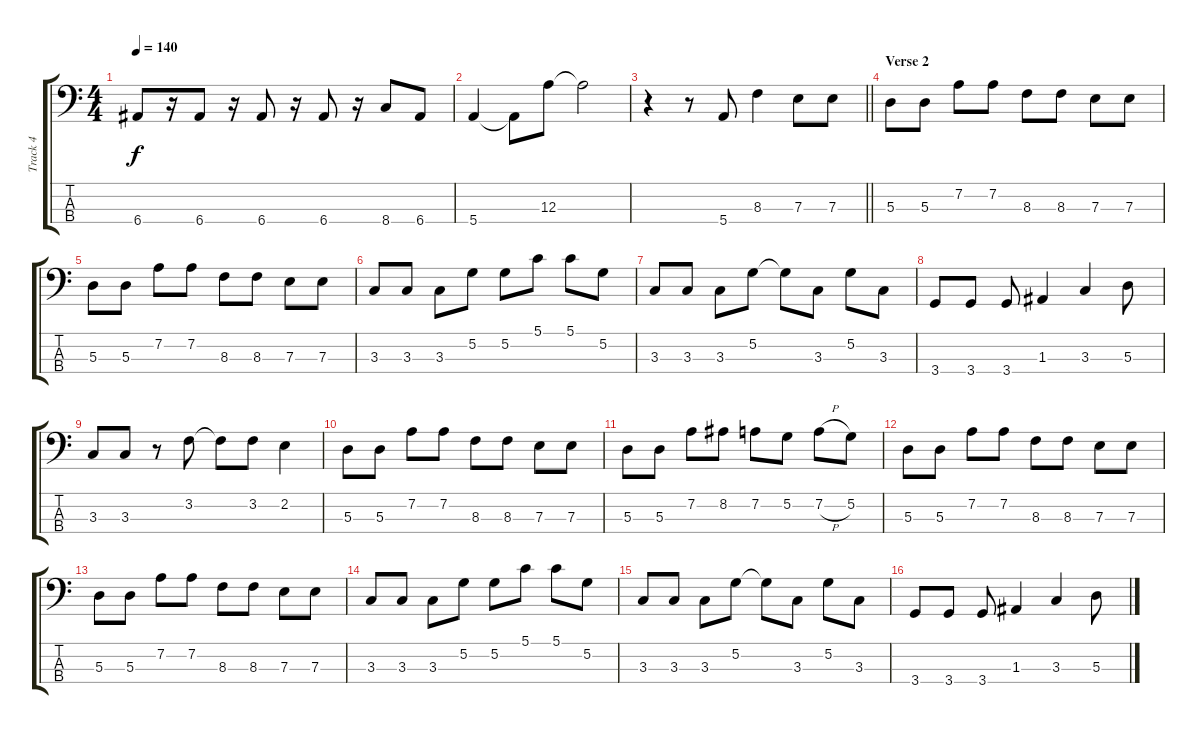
\track ("Track 4" "Track 4") {instrument electricbassfinger}
\staff {score tabs}
\tuning (G2 D2 A1 E1) {hide}
\ts (4 4)
\tempo 140
\clef f4
\ks c
6.4.8{dy f} r.16 6.4.8 r.16 6.4.8 r.16 6.4.8 r.16 8.4.8 6.4.8 |
5.4.4 5.4{t}.8 12.3.8 12.3{t}.2 |
\barLineRight lightlight
r.4 r.8 5.4.8 8.3.4 7.3.8 7.3.8 |
\section ("" "Verse 2")
5.3.8 5.3.8 7.2.8 7.2.8 8.3.8 8.3.8 7.3.8 7.3.8 |
5.3.8 5.3.8 7.2.8 7.2.8 8.3.8 8.3.8 7.3.8 7.3.8 |
3.3.8 3.3.8 3.3.8 5.2.8 5.2.8 5.1.8 5.1.8 5.2.8 |
3.3.8 3.3.8 3.3.8 5.2.8 5.2{t}.8 3.3.8 5.2.8 3.3.8 |
3.4.8 3.4.8 3.4.8 1.3.4 3.3.4 5.3.8 |
3.3.8 3.3.8 r.8 3.2.8 3.2{t}.8 3.2.8 2.2.4 |
5.3.8 5.3.8 7.2.8 7.2.8 8.3.8 8.3.8 7.3.8 7.3.8 |
5.3.8 5.3.8 7.2.8 8.2.8 7.2.8 5.2.8 7.2{h}.8 5.2.8 |
5.3.8 5.3.8 7.2.8 7.2.8 8.3.8 8.3.8 7.3.8 7.3.8 |
5.3.8 5.3.8 7.2.8 7.2.8 8.3.8 8.3.8 7.3.8 7.3.8 |
3.3.8 3.3.8 3.3.8 5.2.8 5.2.8 5.1.8 5.1.8 5.2.8 |
3.3.8 3.3.8 3.3.8 5.2.8 5.2{t}.8 3.3.8 5.2.8 3.3.8 |
3.4.8 3.4.8 3.4.8 1.3.4 3.3.4 5.3.8
